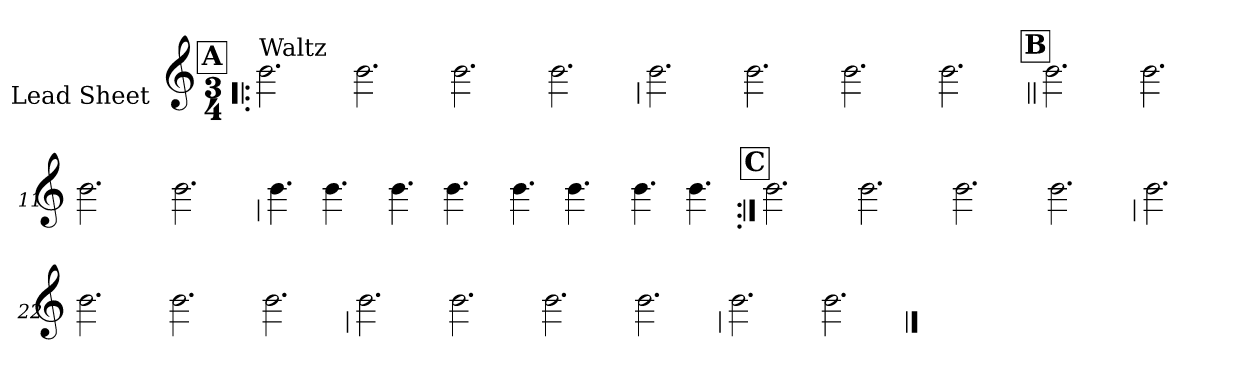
**kern
*part1
*staff1
*I"Lead Sheet
*stria0
*clefG2
*k[]
*C:
*M3/4
!!LO:REH:place=s1:a:t=A
=1!|:
!LO:TX:a:t=Waltz
2.b
=2-
2.b
=3-
2.b
=4-
2.b
!!LO:LB:g=z
=5
2.b
=6-
2.b
=7-
2.b
=8-
2.b
!!LO:LB:g=z
!!LO:REH:place=s1:a:t=B
=9||
2.b
=10-
2.b
=11-
2.b
=12-
2.b
!!LO:LB:g=z
=13
4.b
4.b
=14-
4.b
4.b
=15-
4.b
4.b
=16-
4.b
4.b
!!LO:LB:g=z
!!LO:REH:place=s1:a:t=C
=17:|!
2.b
=18-
2.b
=19-
2.b
=20-
2.b
!!LO:LB:g=z
=21
2.b
=22-
2.b
=23-
2.b
=24-
2.b
!!LO:LB:g=z
=25
2.b
=26-
2.b
=27-
2.b
=28-
2.b
!!LO:LB:g=z
=29
2.b
=30-
2.b
==
*-
